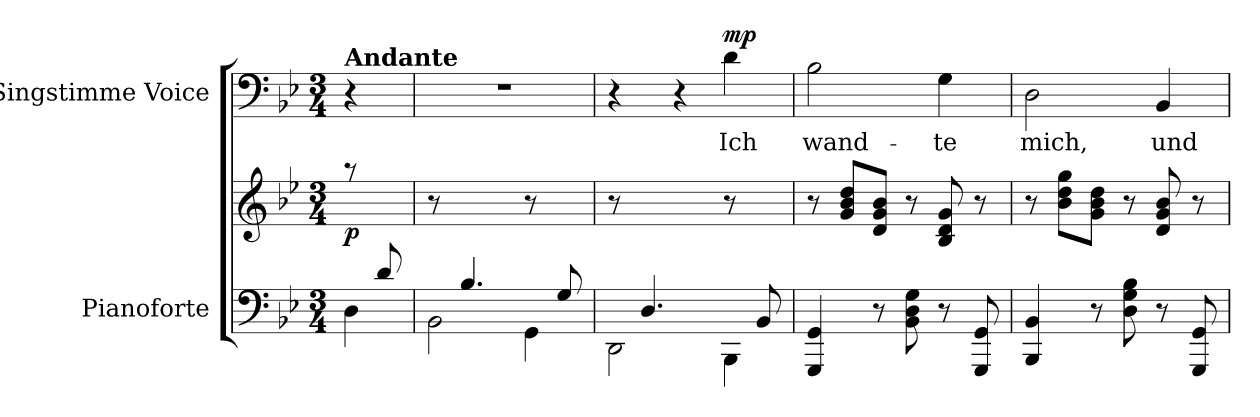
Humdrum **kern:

**kern	**kern	**dynam	**kern	**text	**dynam
*part2	*part2	*part2	*part1	*part1	*part1
*staff3	*staff2	*staff2/3	*staff1	*staff1	*staff1
*I"Pianoforte	*	*	*I"Singstimme Voice	*	*
*I'Pno	*	*	*	*	*
*clefF4	*clefG2	*	*clefF4	*	*
*k[b-e-]	*k[b-e-]	*	*k[b-e-]	*	*
*M3/4	*M3/4	*	*M3/4	*	*
=	=	=	=	=	=
*^	*	*	*	*	*
!	!	!	!	!LO:TX:a:B:t=Andante	!	!
!	!	!	!LO:DY:b	!	!	!
8ryy	4D\	8raa	p	4r	.	.
8d/	.	8ryy	.	.	.	.
=1	=1	=1	=1	=1	=1	=1
8ryy	2BB-\	8r	.	2.r	.	.
4.B-/	.	4.ryy	.	.	.	.
8ryy	4GG\	8r	.	.	.	.
8G/	.	8ryy	.	.	.	.
=2	=2	=2	=2	=2	=2	=2
8ryy	2DD\	8r	.	4r	.	.
4.D/	.	4.ryy	.	.	.	.
.	.	.	.	4r	.	.
!	!	!	!	!	!LO:LY:b	!LO:DY:a
8ryy	4BBB-\	8r	.	4d\	Ich	mp
8BB-/	.	8ryy	.	.	.	.
*v	*v	*	*	*	*	*
=3	=3	=3	=3	=3	=3
!	!	!	!	!LO:LY:b	!
4GGG/ 4GG/	8r	.	2B-\	wand-	.
.	8g/ 8b-/ 8dd/L	.	.	.	.
8r	8d/ 8g/ 8b-/J	.	.	.	.
8BB-\ 8D\ 8G\	8r	.	.	.	.
!	!	!	!	!LO:LY:b	!
8r	8B-/ 8d/ 8g/	.	4G\	-te	.
8GGG/ 8GG/	8r	.	.	.	.
=4	=4	=4	=4	=4	=4
!	!	!	!	!LO:LY:b	!
4BBB-/ 4BB-/	8r	.	2D\	mich,	.
.	8b-\ 8dd\ 8gg\L	.	.	.	.
8r	8g\ 8b-\ 8dd\J	.	.	.	.
8D\ 8G\ 8B-\	8r	.	.	.	.
!	!	!	!	!LO:LY:b	!
8r	8d/ 8g/ 8b-/	.	4BB-/	und	.
8GGG/ 8GG/	8r	.	.	.	.
=	=	=	=	=	=
*-	*-	*-	*-	*-	*-
